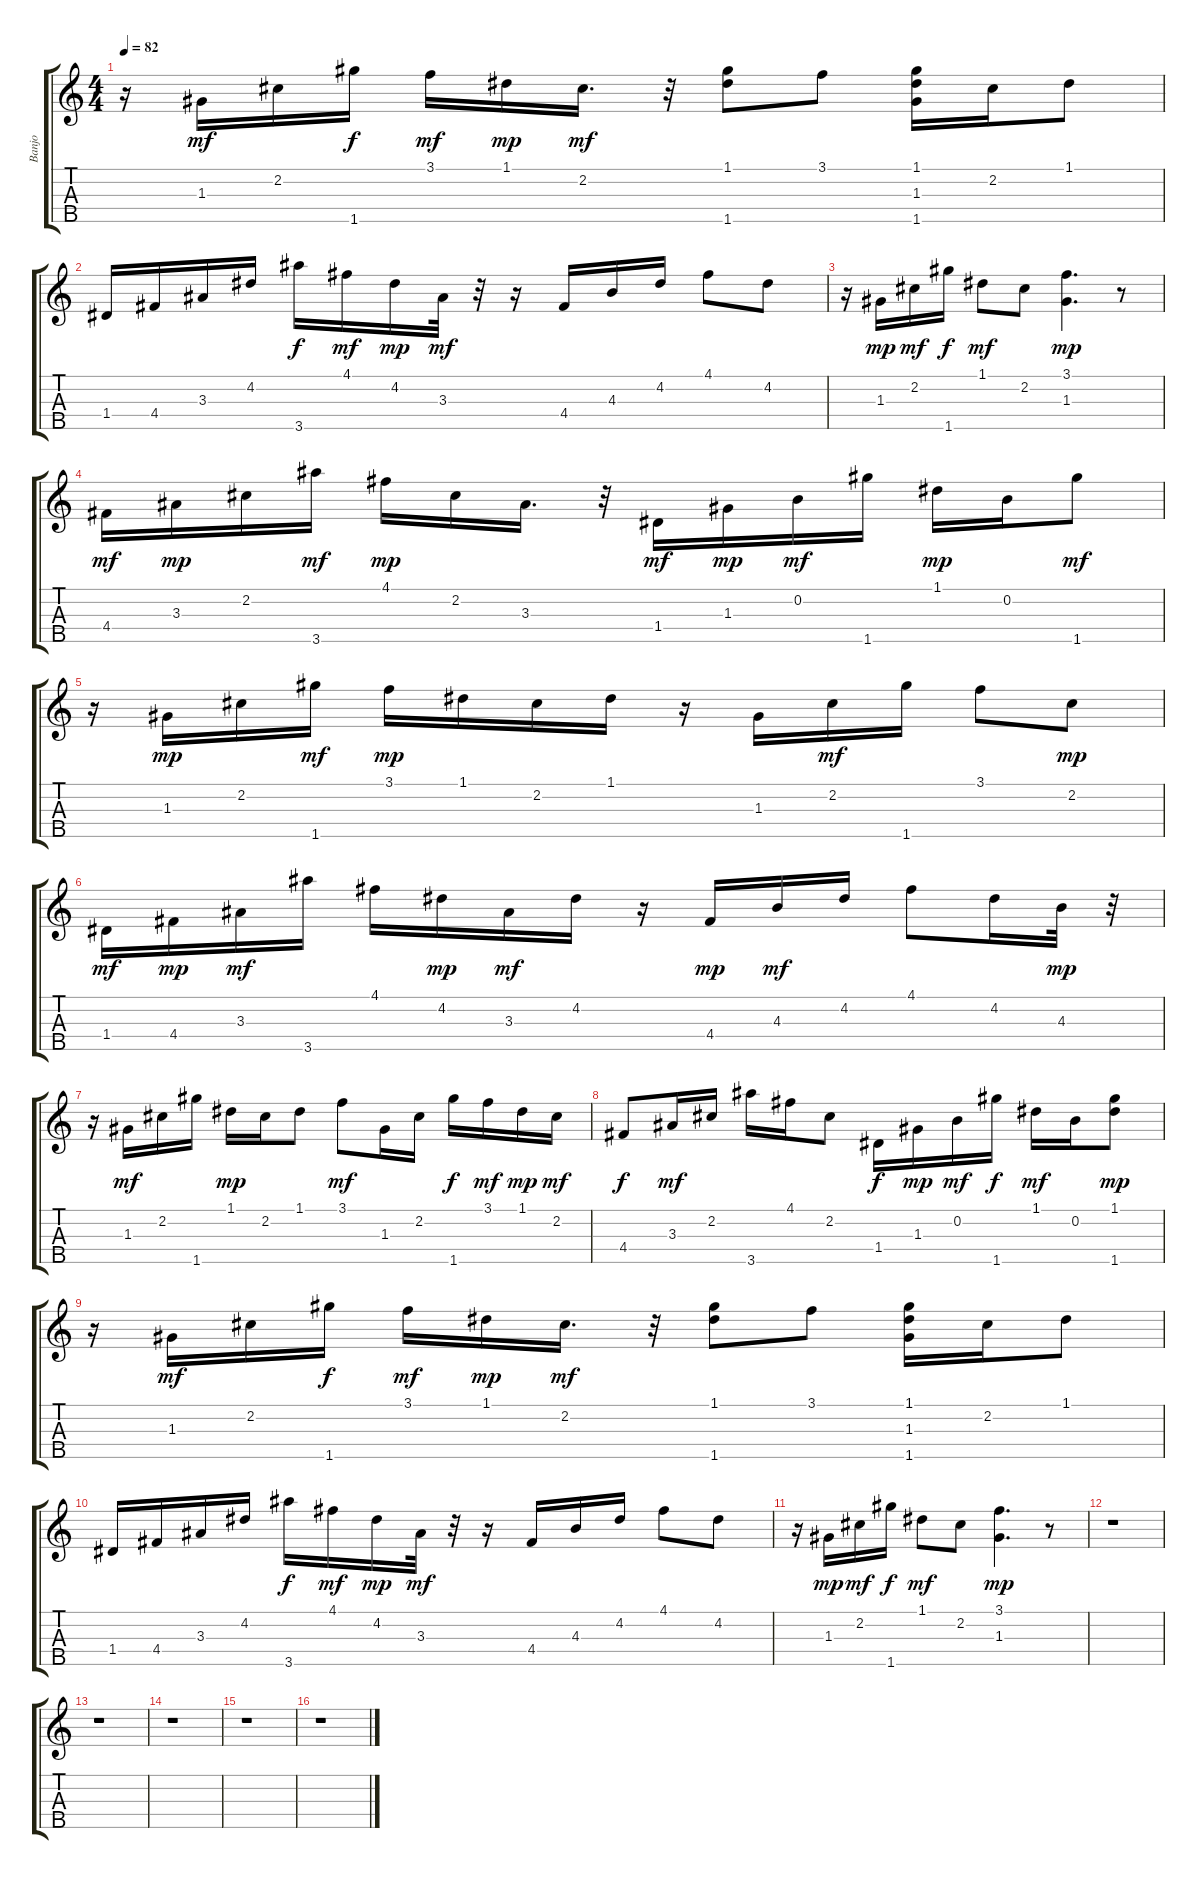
\track ("Banjo     " "Banjo     ") {instrument banjo}
\staff {score tabs}
\tuning (D4 B3 G3 D3 G4) {hide}
\displaytranspose 12
\ts (4 4)
\tempo 82
\clef g2
\ks c
r.16{dy mp} 1.3.16{dy mf} 2.2.16 1.5.16{dy f} 3.1.16{dy mf} 1.1.16{dy mp} 2.2.16{d dy mf} r.32 (1.1 1.5).8 3.1.8 (1.1 1.3 1.5).16 2.2.16 1.1.8 |
1.4.16 4.4.16 3.3.16 4.2.16 3.5.16{dy f} 4.1.16{dy mf} 4.2.16{dy mp} 3.3.32{dy mf} r.32 r.16 4.4.16 4.3.16 4.2.16 4.1.8 4.2.8 |
r.16 1.3.16{dy mp} 2.2.16{dy mf} 1.5.16{dy f} 1.1.8{dy mf} 2.2.8 (3.1 1.3).4{d dy mp} r.8 |
4.4.16{dy mf} 3.3.16{dy mp} 2.2.16 3.5.16{dy mf} 4.1.16{dy mp} 2.2.16 3.3.16{d} r.32 1.4.16{dy mf} 1.3.16{dy mp} 0.2.16{dy mf} 1.5.16 1.1.16{dy mp} 0.2.16 1.5.8{dy mf} |
r.16 1.3.16{dy mp} 2.2.16 1.5.16{dy mf} 3.1.16{dy mp} 1.1.16 2.2.16 1.1.16 r.16 1.3.16 2.2.16{dy mf} 1.5.16 3.1.8 2.2.8{dy mp} |
1.4.16{dy mf} 4.4.16{dy mp} 3.3.16{dy mf} 3.5.16 4.1.16 4.2.16{dy mp} 3.3.16{dy mf} 4.2.16 r.16 4.4.16{dy mp} 4.3.16{dy mf} 4.2.16 4.1.8 4.2.16 4.3.32{dy mp} r.32 |
r.16 1.3.16{dy mf} 2.2.16 1.5.16 1.1.16{dy mp} 2.2.16 1.1.8 3.1.8{dy mf} 1.3.16 2.2.16 1.5.16{dy f} 3.1.16{dy mf} 1.1.16{dy mp} 2.2.16{dy mf} |
4.4.8{dy f} 3.3.16{dy mf} 2.2.16 3.5.16 4.1.16 2.2.8 1.4.16{dy f} 1.3.16{dy mp} 0.2.16{dy mf} 1.5.16{dy f} 1.1.16{dy mf} 0.2.16 (1.1 1.5).8{dy mp} |
r.16 1.3.16{dy mf} 2.2.16 1.5.16{dy f} 3.1.16{dy mf} 1.1.16{dy mp} 2.2.16{d dy mf} r.32 (1.1 1.5).8 3.1.8 (1.1 1.3 1.5).16 2.2.16 1.1.8 |
1.4.16 4.4.16 3.3.16 4.2.16 3.5.16{dy f} 4.1.16{dy mf} 4.2.16{dy mp} 3.3.32{dy mf} r.32 r.16 4.4.16 4.3.16 4.2.16 4.1.8 4.2.8 |
r.16 1.3.16{dy mp} 2.2.16{dy mf} 1.5.16{dy f} 1.1.8{dy mf} 2.2.8 (3.1 1.3).4{d dy mp} r.8 |
r.1 |
r.1 |
r.1 |
r.1 |
r.1
